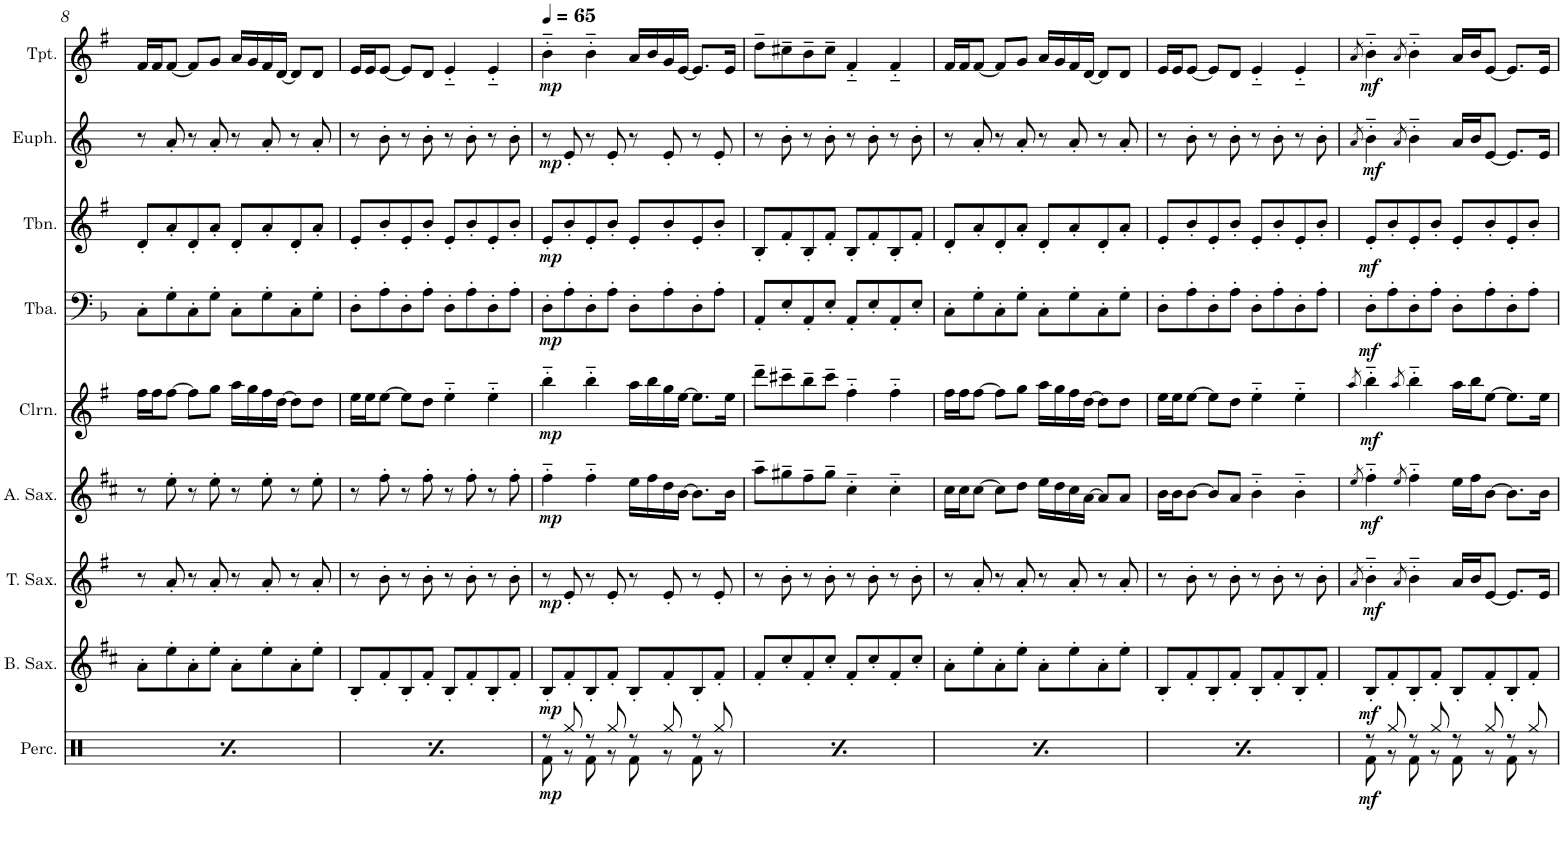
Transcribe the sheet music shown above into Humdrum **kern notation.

**kern	**dynam	**kern	**dynam	**kern	**dynam	**kern	**dynam	**kern	**dynam	**kern	**dynam	**kern	**dynam	**kern	**dynam	**kern	**dynam
*part9	*part9	*part8	*part8	*part7	*part7	*part6	*part6	*part5	*part5	*part4	*part4	*part3	*part3	*part2	*part2	*part1	*part1
*staff9	*staff9	*staff8	*staff8	*staff7	*staff7	*staff6	*staff6	*staff5	*staff5	*staff4	*staff4	*staff3	*staff3	*staff2	*staff2	*staff1	*staff1
*I"Percussion	*	*I"Baritone Sax	*	*I"Tenor Sax	*	*I"Alto Sax	*	*I"Clarinet	*	*I"Tuba	*	*I"Trombone	*	*I"Euphonium	*	*I"Trumpet	*
*I'Perc.	*	*I'B. Sax.	*	*I'T. Sax.	*	*I'A. Sax.	*	*I'Clrn.	*	*I'Tba.	*	*I'Tbn.	*	*I'Euph.	*	*I'Tpt.	*
!!LO:PB:g=z
*clefX	*	*clefG2	*	*clefG2	*	*clefG2	*	*clefG2	*	*clefF4	*	*clefG2	*	*clefG2	*	*clefG2	*
*	*	*Trd12c21	*	*Trd8c14	*	*Trd5c9	*	*Trd1c2	*	*	*	*Trd8c14	*	*Trd8c14	*	*Trd1c2	*
*k[]	*	*k[f#c#]	*	*k[f#]	*	*k[f#c#]	*	*k[f#]	*	*k[b-]	*	*k[f#]	*	*k[]	*	*k[f#]	*
*M4/4	*	*M4/4	*	*M4/4	*	*M4/4	*	*M4/4	*	*M4/4	*	*M4/4	*	*M4/4	*	*M4/4	*
=8	=8	=8	=8	=8	=8	=8	=8	=8	=8	=8	=8	=8	=8	=8	=8	=8	=8
*^	*	*	*	*	*	*	*	*	*	*	*	*	*	*	*	*	*
!	!	!LO:DY:b	!	!	!	!	!	!	!	!	!	!	!	!	!	!	!	!
8r	8Rf\	pp	8a'\L	.	8r	.	8r	.	16ff#\LL	.	8C'\L	.	8d'/L	.	8r	.	16f#/LL	.
.	.	.	.	.	.	.	.	.	16ff#\J	.	.	.	.	.	.	.	16f#/J	.
8Rgg/	8r	.	8ee'\	.	8a'/	.	8ee'\	.	[8ff#\J	.	8G'\	.	8a'/	.	8a'/	.	[8f#/J	.
8r	8Rf\	.	8a'\	.	8r	.	8r	.	8ff#\L]	.	8C'\	.	8d'/	.	8r	.	8f#/L]	.
8Rgg/	8r	.	8ee'\J	.	8a'/	.	8ee'\	.	8gg\J	.	8G'\J	.	8a'/J	.	8a'/	.	8g/J	.
8r	8Rf\	.	8a'\L	.	8r	.	8r	.	16aa\LL	.	8C'\L	.	8d'/L	.	8r	.	16a/LL	.
.	.	.	.	.	.	.	.	.	16gg\	.	.	.	.	.	.	.	16g/	.
8Rgg/	8r	.	8ee'\	.	8a'/	.	8ee'\	.	16ff#\	.	8G'\	.	8a'/	.	8a'/	.	16f#/	.
.	.	.	.	.	.	.	.	.	[16dd\JJ	.	.	.	.	.	.	.	[16d/JJ	.
8r	8Rf\	.	8a'\	.	8r	.	8r	.	8dd\L]	.	8C'\	.	8d'/	.	8r	.	8d/L]	.
8Rgg/	8r	.	8ee'\J	.	8a'/	.	8ee'\	.	8dd\J	.	8G'\J	.	8a'/J	.	8a'/	.	8d/J	.
=9	=9	=9	=9	=9	=9	=9	=9	=9	=9	=9	=9	=9	=9	=9	=9	=9	=9	=9
!	!	!LO:DY:b	!	!	!	!	!	!	!	!	!	!	!	!	!	!	!	!
8r	8Rf\	pp	8B'/L	.	8r	.	8r	.	16ee\LL	.	8D'\L	.	8e'/L	.	8r	.	16e/LL	.
.	.	.	.	.	.	.	.	.	16ee\J	.	.	.	.	.	.	.	16e/J	.
8Rgg/	8r	.	8f#'/	.	8b'\	.	8ff#'\	.	[8ee\J	.	8A'\	.	8b'/	.	8b'\	.	[8e/J	.
8r	8Rf\	.	8B'/	.	8r	.	8r	.	8ee\L]	.	8D'\	.	8e'/	.	8r	.	8e/L]	.
8Rgg/	8r	.	8f#'/J	.	8b'\	.	8ff#'\	.	8dd\J	.	8A'\J	.	8b'/J	.	8b'\	.	8d/J	.
8r	8Rf\	.	8B'/L	.	8r	.	8r	.	4ee'~\	.	8D'\L	.	8e'/L	.	8r	.	4e'~/	.
8Rgg/	8r	.	8f#'/	.	8b'\	.	8ff#'\	.	.	.	8A'\	.	8b'/	.	8b'\	.	.	.
8r	8Rf\	.	8B'/	.	8r	.	8r	.	4ee'~\	.	8D'\	.	8e'/	.	8r	.	4e'~/	.
8Rgg/	8r	.	8f#'/J	.	8b'\	.	8ff#'\	.	.	.	8A'\J	.	8b'/J	.	8b'\	.	.	.
=10	=10	=10	=10	=10	=10	=10	=10	=10	=10	=10	=10	=10	=10	=10	=10	=10	=10	=10
*	*	*	*	*	*	*	*	*	*	*	*	*	*	*	*	*	*MM65	*
!	!	!LO:DY:b	!	!LO:DY:b	!	!LO:DY:b	!	!LO:DY:b	!	!LO:DY:b	!	!LO:DY:b	!	!LO:DY:b	!	!LO:DY:b	!	!LO:DY:b
8r	8Rf\	mp	8B'/L	mp	8r	mp	4ff#'~\	mp	4bb'~\	mp	8D'\L	mp	8e'/L	mp	8r	mp	4b'~\	mp
8Rgg/	8r	.	8f#'/	.	8e'/	.	.	.	.	.	8A'\	.	8b'/	.	8e'/	.	.	.
8r	8Rf\	.	8B'/	.	8r	.	4ff#'~\	.	4bb'~\	.	8D'\	.	8e'/	.	8r	.	4b'~\	.
8Rgg/	8r	.	8f#'/J	.	8e'/	.	.	.	.	.	8A'\J	.	8b'/J	.	8e'/	.	.	.
8r	8Rf\	.	8B'/L	.	8r	.	16ee\LL	.	16aa\LL	.	8D'\L	.	8e'/L	.	8r	.	16a/LL	.
.	.	.	.	.	.	.	16ff#\	.	16bb\	.	.	.	.	.	.	.	16b/	.
8Rgg/	8r	.	8f#'/	.	8e'/	.	16dd\	.	16gg\	.	8A'\	.	8b'/	.	8e'/	.	16g/	.
.	.	.	.	.	.	.	[16b\JJ	.	[16ee\JJ	.	.	.	.	.	.	.	[16e/JJ	.
8r	8Rf\	.	8B'/	.	8r	.	8.b\L]	.	8.ee\L]	.	8D'\	.	8e'/	.	8r	.	8.e/L]	.
8Rgg/	8r	.	8f#'/J	.	8e'/	.	.	.	.	.	8A'\J	.	8b'/J	.	8e'/	.	.	.
.	.	.	.	.	.	.	16b\Jk	.	16ee\Jk	.	.	.	.	.	.	.	16e/Jk	.
=11	=11	=11	=11	=11	=11	=11	=11	=11	=11	=11	=11	=11	=11	=11	=11	=11	=11	=11
!	!	!LO:DY:b	!	!	!	!	!	!	!	!	!	!	!	!	!	!	!	!
8r	8Rf\	mp	8f#'/L	.	8r	.	8aa~\L	.	8ddd~\L	.	8AA'/L	.	8B'/L	.	8r	.	8dd~\L	.
8Rgg/	8r	.	8cc#'/	.	8b'\	.	8gg#X~\	.	8ccc#X~\	.	8E'/	.	8f#'/	.	8b'\	.	8cc#X~\	.
8r	8Rf\	.	8f#'/	.	8r	.	8ff#~\	.	8bb~\	.	8AA'/	.	8B'/	.	8r	.	8b~\	.
8Rgg/	8r	.	8cc#'/J	.	8b'\	.	8gg#~\J	.	8ccc#~\J	.	8E'/J	.	8f#'/J	.	8b'\	.	8cc#~\J	.
8r	8Rf\	.	8f#'/L	.	8r	.	4cc#'~\	.	4ff#'~\	.	8AA'/L	.	8B'/L	.	8r	.	4f#'~/	.
8Rgg/	8r	.	8cc#'/	.	8b'\	.	.	.	.	.	8E'/	.	8f#'/	.	8b'\	.	.	.
8r	8Rf\	.	8f#'/	.	8r	.	4cc#'~\	.	4ff#'~\	.	8AA'/	.	8B'/	.	8r	.	4f#'~/	.
8Rgg/	8r	.	8cc#'/J	.	8b'\	.	.	.	.	.	8E'/J	.	8f#'/J	.	8b'\	.	.	.
=12	=12	=12	=12	=12	=12	=12	=12	=12	=12	=12	=12	=12	=12	=12	=12	=12	=12	=12
!	!	!LO:DY:b	!	!	!	!	!	!	!	!	!	!	!	!	!	!	!	!
8r	8Rf\	mp	8a'\L	.	8r	.	16cc#\LL	.	16ff#\LL	.	8C'\L	.	8d'/L	.	8r	.	16f#/LL	.
.	.	.	.	.	.	.	16cc#\J	.	16ff#\J	.	.	.	.	.	.	.	16f#/J	.
8Rgg/	8r	.	8ee'\	.	8a'/	.	[8cc#\J	.	[8ff#\J	.	8G'\	.	8a'/	.	8a'/	.	[8f#/J	.
8r	8Rf\	.	8a'\	.	8r	.	8cc#\L]	.	8ff#\L]	.	8C'\	.	8d'/	.	8r	.	8f#/L]	.
8Rgg/	8r	.	8ee'\J	.	8a'/	.	8dd\J	.	8gg\J	.	8G'\J	.	8a'/J	.	8a'/	.	8g/J	.
8r	8Rf\	.	8a'\L	.	8r	.	16ee\LL	.	16aa\LL	.	8C'\L	.	8d'/L	.	8r	.	16a/LL	.
.	.	.	.	.	.	.	16dd\	.	16gg\	.	.	.	.	.	.	.	16g/	.
8Rgg/	8r	.	8ee'\	.	8a'/	.	16cc#\	.	16ff#\	.	8G'\	.	8a'/	.	8a'/	.	16f#/	.
.	.	.	.	.	.	.	[16a\JJ	.	[16dd\JJ	.	.	.	.	.	.	.	[16d/JJ	.
8r	8Rf\	.	8a'\	.	8r	.	8a/L]	.	8dd\L]	.	8C'\	.	8d'/	.	8r	.	8d/L]	.
8Rgg/	8r	.	8ee'\J	.	8a'/	.	8a/J	.	8dd\J	.	8G'\J	.	8a'/J	.	8a'/	.	8d/J	.
=13	=13	=13	=13	=13	=13	=13	=13	=13	=13	=13	=13	=13	=13	=13	=13	=13	=13	=13
!	!	!LO:DY:b	!	!	!	!	!	!	!	!	!	!	!	!	!	!	!	!
8r	8Rf\	mp	8B'/L	.	8r	.	16b\LL	.	16ee\LL	.	8D'\L	.	8e'/L	.	8r	.	16e/LL	.
.	.	.	.	.	.	.	16b\J	.	16ee\J	.	.	.	.	.	.	.	16e/J	.
8Rgg/	8r	.	8f#'/	.	8b'\	.	[8b\J	.	[8ee\J	.	8A'\	.	8b'/	.	8b'\	.	[8e/J	.
8r	8Rf\	.	8B'/	.	8r	.	8b/L]	.	8ee\L]	.	8D'\	.	8e'/	.	8r	.	8e/L]	.
8Rgg/	8r	.	8f#'/J	.	8b'\	.	8a/J	.	8dd\J	.	8A'\J	.	8b'/J	.	8b'\	.	8d/J	.
8r	8Rf\	.	8B'/L	.	8r	.	4b'~\	.	4ee'~\	.	8D'\L	.	8e'/L	.	8r	.	4e'~/	.
8Rgg/	8r	.	8f#'/	.	8b'\	.	.	.	.	.	8A'\	.	8b'/	.	8b'\	.	.	.
8r	8Rf\	.	8B'/	.	8r	.	4b'~\	.	4ee'~\	.	8D'\	.	8e'/	.	8r	.	4e'~/	.
8Rgg/	8r	.	8f#'/J	.	8b'\	.	.	.	.	.	8A'\J	.	8b'/J	.	8b'\	.	.	.
=14	=14	=14	=14	=14	=14	=14	=14	=14	=14	=14	=14	=14	=14	=14	=14	=14	=14	=14
.	.	.	.	.	8qa/	.	8qee/	.	8qaa/	.	.	.	.	.	8qa/	.	8qa/	.
!	!	!LO:DY:b	!	!LO:DY:b	!	!LO:DY:b	!	!LO:DY:b	!	!LO:DY:b	!	!LO:DY:b	!	!LO:DY:b	!	!LO:DY:b	!	!LO:DY:b
8r	8Rf\	mf	8B'/L	mf	4b'~\	mf	4ff#'~\	mf	4bb'~\	mf	8D'\L	mf	8e'/L	mf	4b'~\	mf	4b'~\	mf
8Rgg/	8r	.	8f#'/	.	.	.	.	.	.	.	8A'\	.	8b'/	.	.	.	.	.
.	.	.	.	.	8qa/	.	8qee/	.	8qaa/	.	.	.	.	.	8qa/	.	8qa/	.
8r	8Rf\	.	8B'/	.	4b'~\	.	4ff#'~\	.	4bb'~\	.	8D'\	.	8e'/	.	4b'~\	.	4b'~\	.
8Rgg/	8r	.	8f#'/J	.	.	.	.	.	.	.	8A'\J	.	8b'/J	.	.	.	.	.
8r	8Rf\	.	8B'/L	.	16a/LL	.	16ee\LL	.	16aa\LL	.	8D'\L	.	8e'/L	.	16a/LL	.	16a/LL	.
.	.	.	.	.	16b/J	.	16ff#\J	.	16bb\J	.	.	.	.	.	16b/J	.	16b/J	.
8Rgg/	8r	.	8f#'/	.	[8e/J	.	[8b\J	.	[8ee\J	.	8A'\	.	8b'/	.	[8e/J	.	[8e/J	.
8r	8Rf\	.	8B'/	.	8.e/L]	.	8.b\L]	.	8.ee\L]	.	8D'\	.	8e'/	.	8.e/L]	.	8.e/L]	.
8Rgg/	8r	.	8f#'/J	.	.	.	.	.	.	.	8A'\J	.	8b'/J	.	.	.	.	.
.	.	.	.	.	16e/Jk	.	16b\Jk	.	16ee\Jk	.	.	.	.	.	16e/Jk	.	16e/Jk	.
*v	*v	*	*	*	*	*	*	*	*	*	*	*	*	*	*	*	*	*
=	=	=	=	=	=	=	=	=	=	=	=	=	=	=	=	=	=
*-	*-	*-	*-	*-	*-	*-	*-	*-	*-	*-	*-	*-	*-	*-	*-	*-	*-
